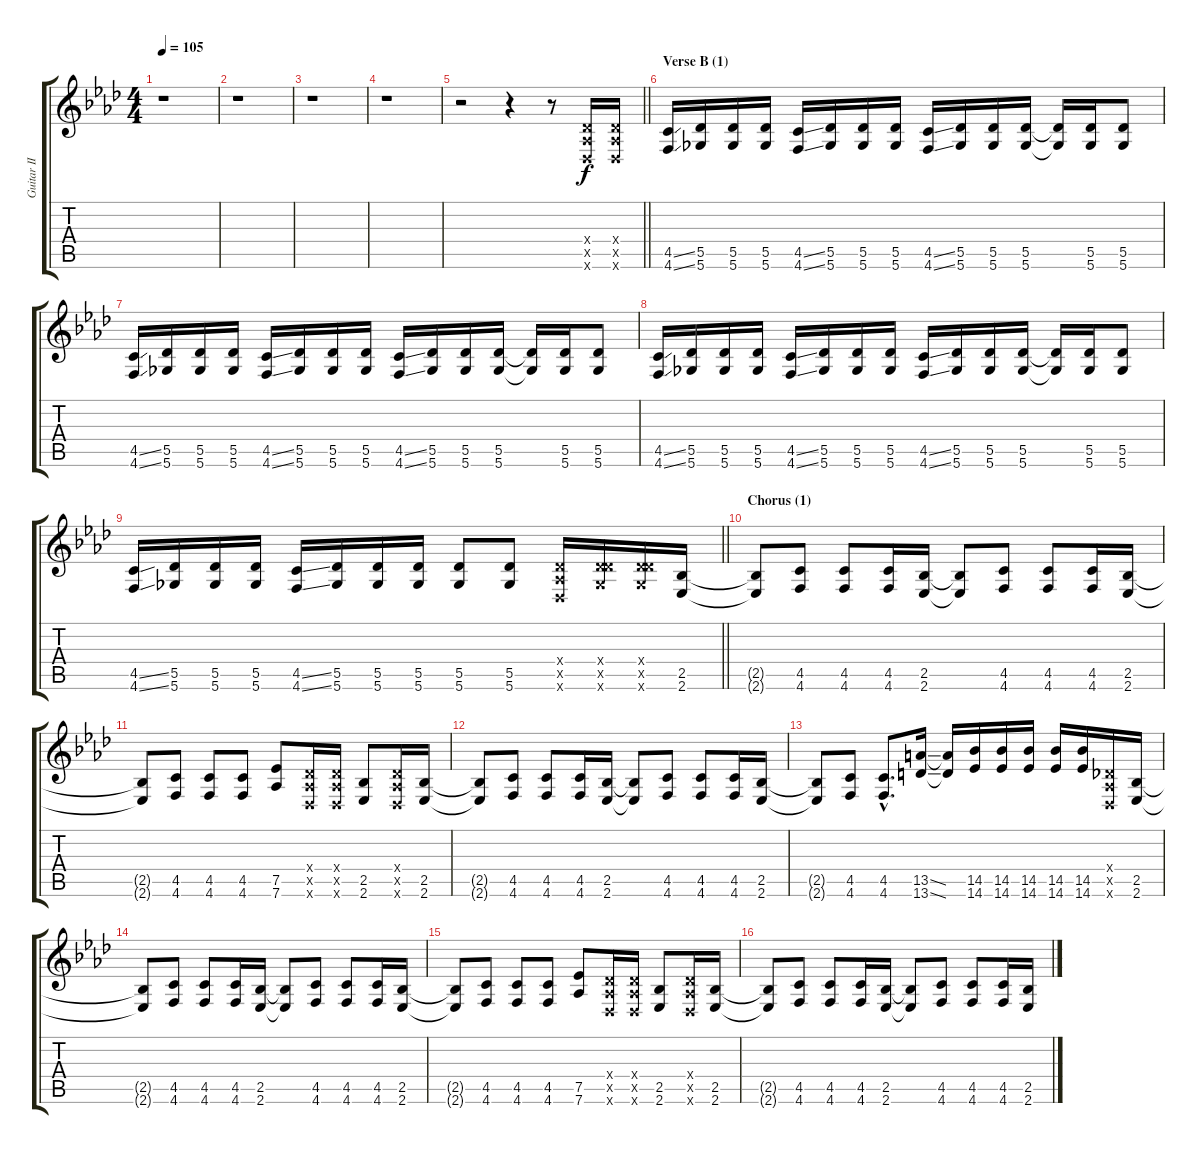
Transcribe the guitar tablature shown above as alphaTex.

\track ("Guitar II" "Guitar II") {instrument distortionguitar}
\staff {score tabs}
\tuning (Eb4 Bb3 Gb3 Db3 Ab2 Db2) {hide}
\ts (4 4)
\tempo 105
\clef g2
\ks fminor
r.1{dy f} |
r.1 |
r.1 |
r.1 |
\barLineRight lightlight
r.2 r.4 r.8 (0.4{x} 0.5{x} 0.6{x}).16 (0.4{x} 0.5{x} 0.6{x}).16 |
\section ("" "Verse B (1)")
(4.5{ss} 4.6{ss}).16 (5.5 5.6).16 (5.5 5.6).16 (5.5 5.6).16 (4.5{ss} 4.6{ss}).16 (5.5 5.6).16 (5.5 5.6).16 (5.5 5.6).16 (4.5{ss} 4.6{ss}).16 (5.5 5.6).16 (5.5 5.6).16 (5.5 5.6).16 (5.5{t} 5.6{t}).16 (5.5 5.6).16 (5.5 5.6).8 |
(4.5{ss} 4.6{ss}).16 (5.5 5.6).16 (5.5 5.6).16 (5.5 5.6).16 (4.5{ss} 4.6{ss}).16 (5.5 5.6).16 (5.5 5.6).16 (5.5 5.6).16 (4.5{ss} 4.6{ss}).16 (5.5 5.6).16 (5.5 5.6).16 (5.5 5.6).16 (5.5{t} 5.6{t}).16 (5.5 5.6).16 (5.5 5.6).8 |
(4.5{ss} 4.6{ss}).16 (5.5 5.6).16 (5.5 5.6).16 (5.5 5.6).16 (4.5{ss} 4.6{ss}).16 (5.5 5.6).16 (5.5 5.6).16 (5.5 5.6).16 (4.5{ss} 4.6{ss}).16 (5.5 5.6).16 (5.5 5.6).16 (5.5 5.6).16 (5.5{t} 5.6{t}).16 (5.5 5.6).16 (5.5 5.6).8 |
\barLineRight lightlight
(4.5{ss} 4.6{ss}).16 (5.5 5.6).16 (5.5 5.6).16 (5.5 5.6).16 (4.5{ss} 4.6{ss}).16 (5.5 5.6).16 (5.5 5.6).16 (5.5 5.6).16 (5.5 5.6).8 (5.5 5.6).8 (0.4{x} 0.5{x} 0.6{x}).16 (0.4{x} 5.5{x} 5.6{x}).16 (0.4{x} 5.5{x} 5.6{x}).16 (2.5 2.6).16 |
\section ("" "Chorus (1)")
(2.5{t} 2.6{t}).8 (4.5 4.6).8 (4.5 4.6).8 (4.5 4.6).16 (2.5 2.6).16 (2.5{t} 2.6{t}).8 (4.5 4.6).8 (4.5 4.6).8 (4.5 4.6).16 (2.5 2.6).16 |
(2.5{t} 2.6{t}).8 (4.5 4.6).8 (4.5 4.6).8 (4.5 4.6).8 (7.5 7.6).8 (0.4{x} 0.5{x} 0.6{x}).16 (0.4{x} 0.5{x} 0.6{x}).16 (2.5 2.6).8 (0.4{x} 0.5{x} 0.6{x}).16 (2.5 2.6).16 |
(2.5{t} 2.6{t}).8 (4.5 4.6).8 (4.5 4.6).8 (4.5 4.6).16 (2.5 2.6).16 (2.5{t} 2.6{t}).8 (4.5 4.6).8 (4.5 4.6).8 (4.5 4.6).16 (2.5 2.6).16 |
(2.5{t} 2.6{t}).8 (4.5 4.6).8 (4.5{hac} 4.6{hac}).8{d} (13.5{ss} 13.6{ss}).16 (13.5{t} 13.6{t}).16 (14.5 14.6).16 (14.5 14.6).16 (14.5 14.6).16 (14.5 14.6).16 (14.5 14.6).16 (0.4{x} 0.5{x} 0.6{x}).16 (2.5 2.6).16 |
(2.5{t} 2.6{t}).8 (4.5 4.6).8 (4.5 4.6).8 (4.5 4.6).16 (2.5 2.6).16 (2.5{t} 2.6{t}).8 (4.5 4.6).8 (4.5 4.6).8 (4.5 4.6).16 (2.5 2.6).16 |
(2.5{t} 2.6{t}).8 (4.5 4.6).8 (4.5 4.6).8 (4.5 4.6).8 (7.5 7.6).8 (0.4{x} 0.5{x} 0.6{x}).16 (0.4{x} 0.5{x} 0.6{x}).16 (2.5 2.6).8 (0.4{x} 0.5{x} 0.6{x}).16 (2.5 2.6).16 |
(2.5{t} 2.6{t}).8 (4.5 4.6).8 (4.5 4.6).8 (4.5 4.6).16 (2.5 2.6).16 (2.5{t} 2.6{t}).8 (4.5 4.6).8 (4.5 4.6).8 (4.5 4.6).16 (2.5 2.6).16
